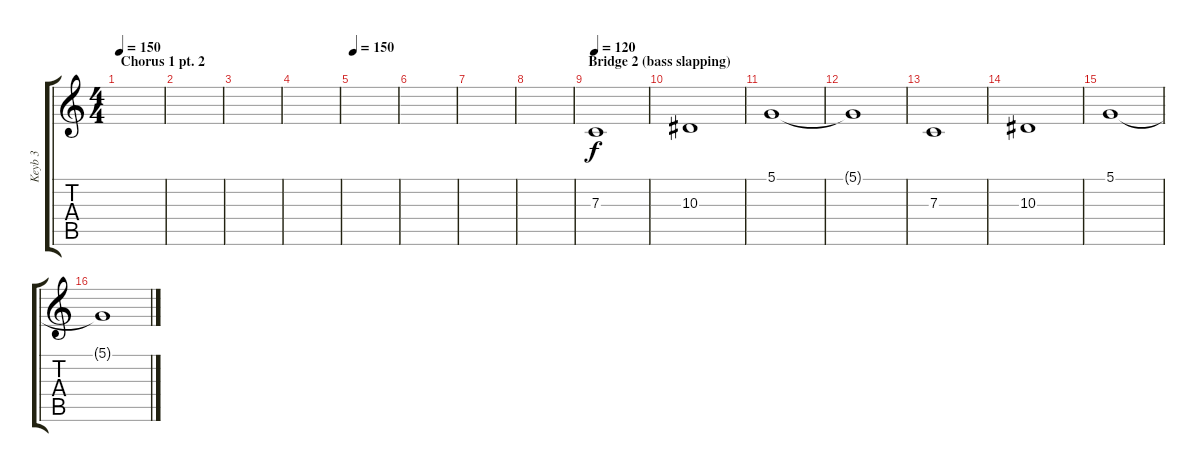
\track ("Keyb 3" "Keyb 3") {instrument stringensemble1}
\staff {score tabs}
\tuning (D4 A3 F3 C3 G2 C2) {hide}
\ts (4 4)
\section ("" "Chorus 1 pt. 2")
\tempo 150
\clef g2
\ks c
|
|
|
|
\tempo 150
|
|
|
|
\section ("" "Bridge 2 (bass slapping) ")
\tempo 120
7.3.1{volume 9 instrument pad2warm} |
10.3.1 |
5.1.1 |
5.1{t}.1 |
7.3.1{instrument pad2warm} |
10.3.1 |
5.1.1 |
5.1{t}.1
